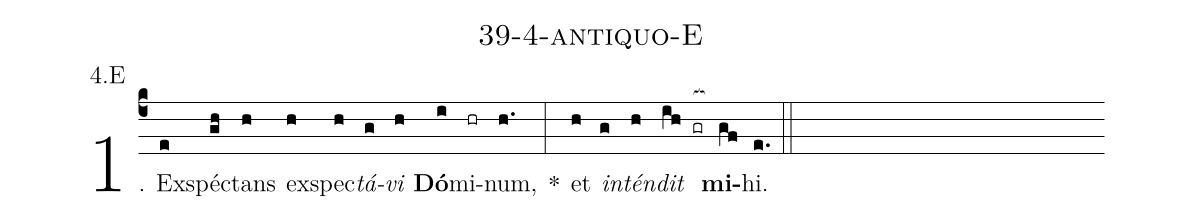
name: 39-4-antiquo-E;
annotation: 4.E;
%%
(c4)1. Ex(e)spéc(gh)tans(h) ex(h)spec(h)<i>tá</i>(g)<i>vi</i>(h) <b>Dó</b>(i)mi(hr)num,(h.) *(:) et(h) <i>in</i>(g)<i>tén</i>(h)<i>dit</i>(ih gr[ocb:1{]) <b>mi</b>(gf[ocb:0}])hi.(e.) (::)
